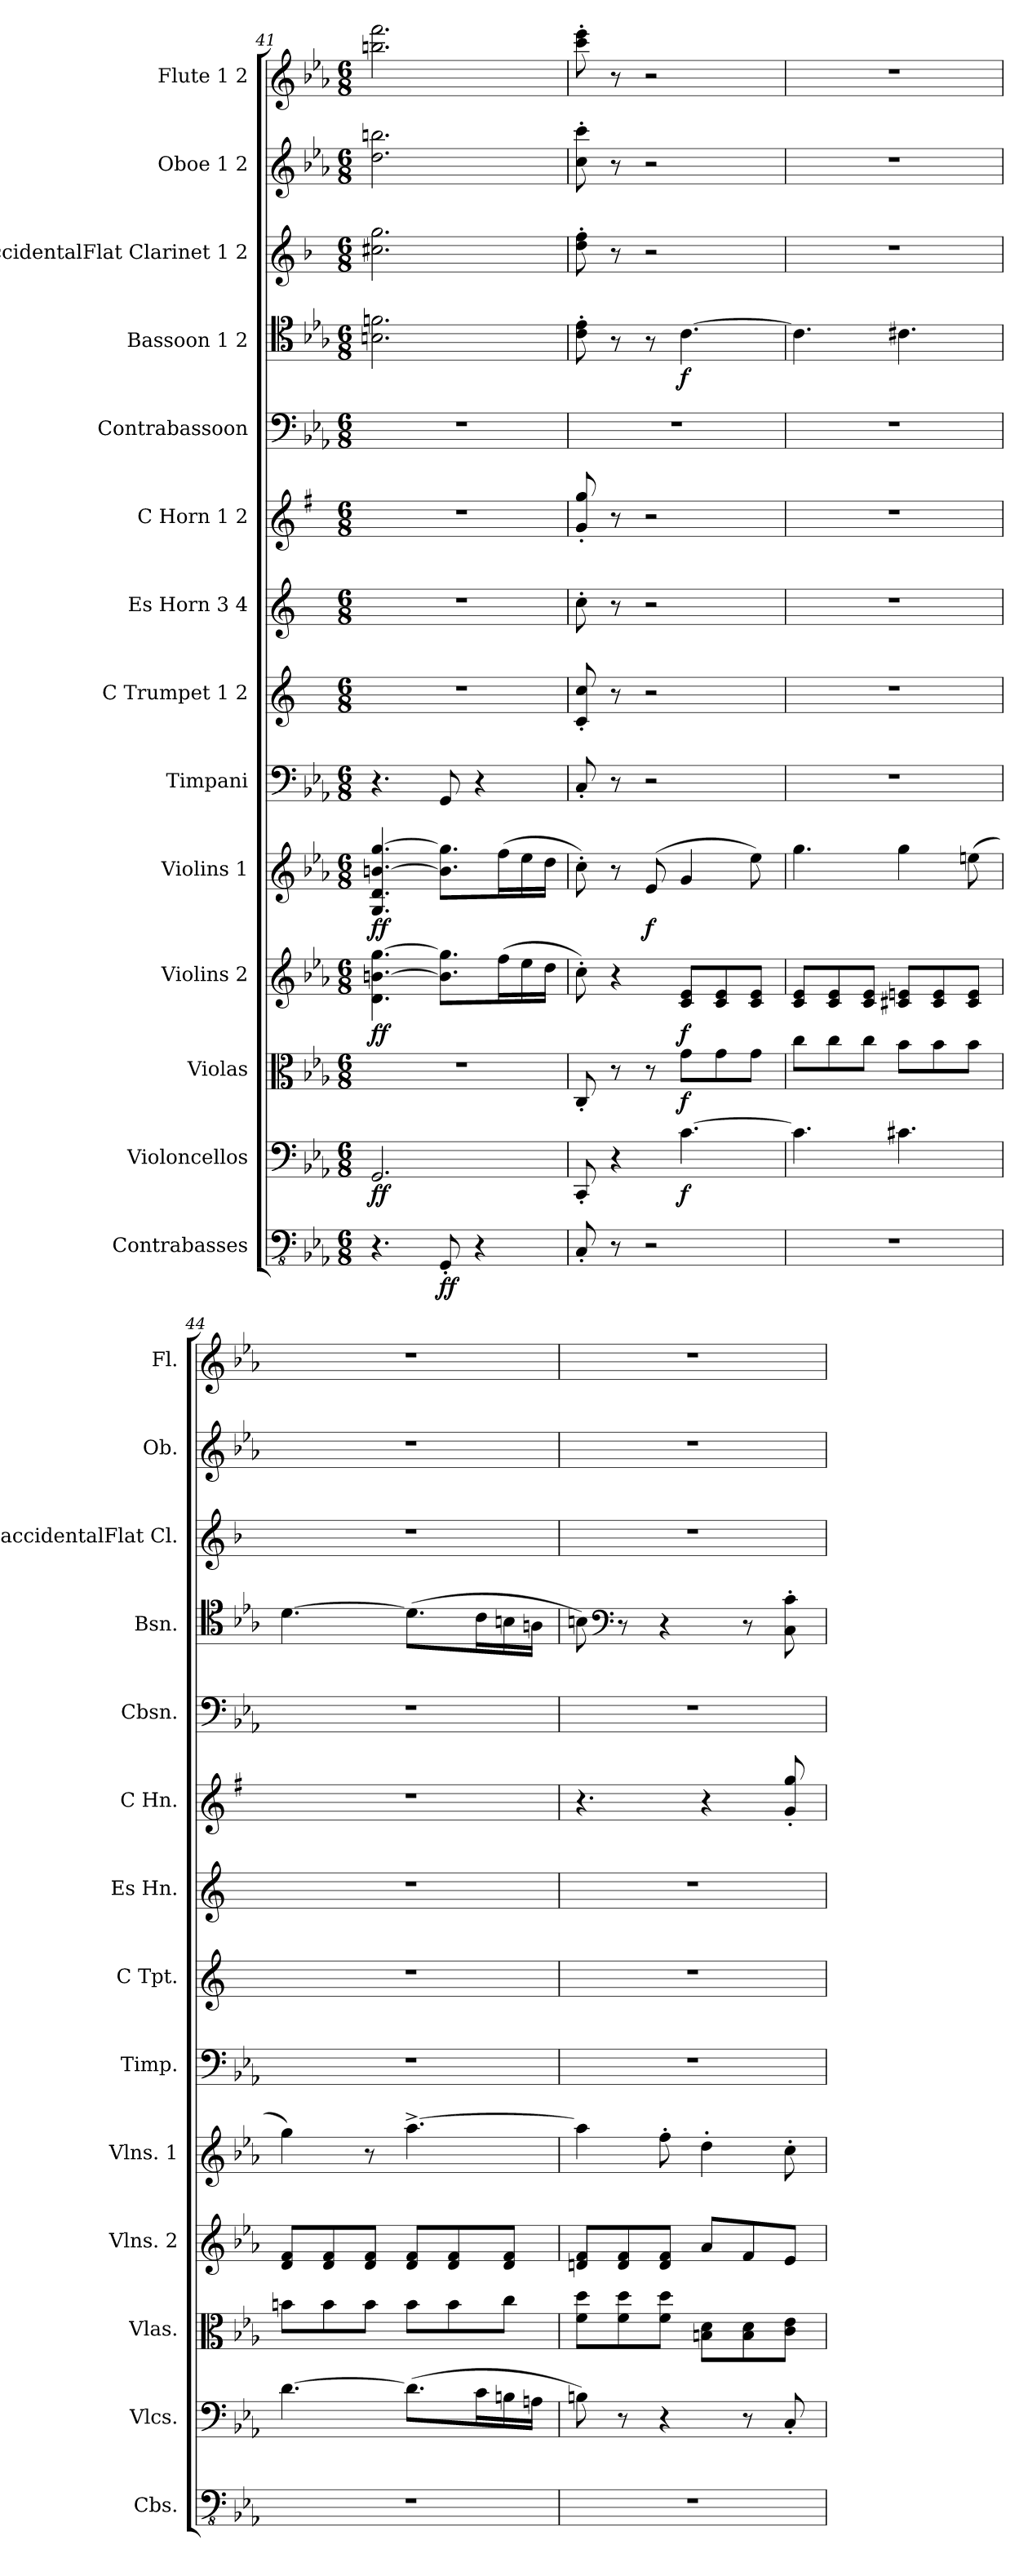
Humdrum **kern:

**kern	**dynam	**kern	**dynam	**kern	**dynam	**kern	**dynam	**kern	**dynam	**kern	**kern	**kern	**kern	**kern	**kern	**dynam	**kern	**kern	**kern
*part14	*part14	*part13	*part13	*part12	*part12	*part11	*part11	*part10	*part10	*part9	*part8	*part7	*part6	*part5	*part4	*part4	*part3	*part2	*part1
*staff14	*staff14	*staff13	*staff13	*staff12	*staff12	*staff11	*staff11	*staff10	*staff10	*staff9	*staff8	*staff7	*staff6	*staff5	*staff4	*staff4	*staff3	*staff2	*staff1
*I"Contrabasses	*	*I"Violoncellos	*	*I"Violas	*	*I"Violins 2	*	*I"Violins 1	*	*I"Timpani	*I"C Trumpet 1 2	*I"Es Horn 3 4	*I"C Horn 1 2	*I"Contrabassoon	*I"Bassoon 1 2	*	*I"BaccidentalFlat Clarinet 1 2	*I"Oboe 1 2	*I"Flute  1 2
*I'Cbs.	*	*I'Vlcs.	*	*I'Vlas.	*	*I'Vlns. 2	*	*I'Vlns. 1	*	*I'Timp.	*I'C Tpt.	*I'Es Hn.	*I'C Hn.	*I'Cbsn.	*I'Bsn.	*	*I'BaccidentalFlat Cl.	*I'Ob.	*I'Fl.
*clefFv4	*	*clefF4	*	*clefC3	*	*clefG2	*	*clefG2	*	*clefF4	*clefG2	*clefG2	*clefG2	*clefF4	*clefC4	*	*clefG2	*clefG2	*clefG2
*	*	*	*	*	*	*	*	*	*	*	*	*ITrd5c9	*ITrd4c7	*ITrd7c12	*	*	*ITrd1c2	*	*
*k[b-e-a-]	*	*k[b-e-a-]	*	*k[b-e-a-]	*	*k[b-e-a-]	*	*k[b-e-a-]	*	*k[b-e-a-]	*k[]	*k[b-e-a-]	*k[]	*k[b-e-a-]	*k[b-e-a-]	*	*k[b-e-a-]	*k[b-e-a-]	*k[b-e-a-]
*M6/8	*	*M6/8	*	*M6/8	*	*M6/8	*	*M6/8	*	*M6/8	*M6/8	*M6/8	*M6/8	*M6/8	*M6/8	*	*M6/8	*M6/8	*M6/8
=41	=41	=41	=41	=41	=41	=41	=41	=41	=41	=41	=41	=41	=41	=41	=41	=41	=41	=41	=41
!	!	!	!LO:DY:b	!	!	!	!LO:DY:b	!	!LO:DY:b	!	!	!	!	!	!	!	!	!	!
4.r	.	2.GG/	ff	2.r	.	4.d\ [4.bn\ [4.gg\	ff	4.G/ 4.d/ [4.bn/ [4.gg/	ff	4.r	2.r	2.r	2.r	2.r	2.Bn\ 2.fn\	.	2.bn\ 2.ff\	2.dd\ 2.bbn\	2.bbn\ 2.fff\
!	!LO:DY:b	!	!	!	!	!	!	!	!	!	!	!	!	!	!	!	!	!	!
8GGG'/	ff	.	.	.	.	8.b\] 8.gg\]L	.	8.b\] 8.gg\]L	.	8GG/	.	.	.	.	.	.	.	.	.
4r	.	.	.	.	.	.	.	.	.	4r	.	.	.	.	.	.	.	.	.
.	.	.	.	.	.	(16ff\L	.	(16ff\L	.	.	.	.	.	.	.	.	.	.	.
.	.	.	.	.	.	16ee-\	.	16ee-\	.	.	.	.	.	.	.	.	.	.	.
.	.	.	.	.	.	16dd\JJ	.	16dd\JJ	.	.	.	.	.	.	.	.	.	.	.
=42	=42	=42	=42	=42	=42	=42	=42	=42	=42	=42	=42	=42	=42	=42	=42	=42	=42	=42	=42
8CC'/	.	8CC'/	.	8C'/	.	8cc'\)	.	8cc'\)	.	8C'/	8c/' 8cc/'	8e-'\	8c/' 8cc/'	2.r	8c\' 8e-\'	.	8cc\' 8ee-\'	8cc\' 8ccc\'	8ccc\' 8eee-\'
8r	.	4r	.	8r	.	4r	.	8r	.	8r	8r	8r	8r	.	8r	.	8r	8r	8r
!	!	!	!	!	!	!	!	!	!LO:DY:b	!	!	!	!	!	!	!	!	!	!
2r	.	.	.	8r	.	.	.	(8e-/	f	2r	2r	2r	2r	.	8r	.	2r	2r	2r
!	!	!	!LO:DY:b	!	!LO:DY:b	!	!LO:DY:b	!	!	!	!	!	!	!	!	!LO:DY:b	!	!	!
.	.	[4.c\	f	8g\L	f	8c/ 8e-/L	f	4g/	.	.	.	.	.	.	[4.c\	f	.	.	.
.	.	.	.	8g\	.	8c/ 8e-/	.	.	.	.	.	.	.	.	.	.	.	.	.
.	.	.	.	8g\J	.	8c/ 8e-/J	.	8ee-\)	.	.	.	.	.	.	.	.	.	.	.
=43	=43	=43	=43	=43	=43	=43	=43	=43	=43	=43	=43	=43	=43	=43	=43	=43	=43	=43	=43
2.r	.	4.c\]	.	8cc\L	.	8c/ 8e-/L	.	4.gg\	.	2.r	2.r	2.r	2.r	2.r	4.c\]	.	2.r	2.r	2.r
.	.	.	.	8cc\	.	8c/ 8e-/	.	.	.	.	.	.	.	.	.	.	.	.	.
.	.	.	.	8cc\J	.	8c/ 8e-/J	.	.	.	.	.	.	.	.	.	.	.	.	.
.	.	4.c#X\	.	8b-\L	.	8c#X/ 8en/L	.	4gg\	.	.	.	.	.	.	4.c#X\	.	.	.	.
.	.	.	.	8b-\	.	8c#/ 8e/	.	.	.	.	.	.	.	.	.	.	.	.	.
.	.	.	.	8b-\J	.	8c#/ 8e/J	.	(8een\	.	.	.	.	.	.	.	.	.	.	.
!!LO:PB:g=z
=44	=44	=44	=44	=44	=44	=44	=44	=44	=44	=44	=44	=44	=44	=44	=44	=44	=44	=44	=44
2.r	.	[4.d\	.	8bn\L	.	8d/ 8f/L	.	4gg\)	.	2.r	2.r	2.r	2.r	2.r	[4.d\	.	2.r	2.r	2.r
.	.	.	.	8b\	.	8d/ 8f/	.	.	.	.	.	.	.	.	.	.	.	.	.
.	.	.	.	8b\J	.	8d/ 8f/J	.	8r	.	.	.	.	.	.	.	.	.	.	.
.	.	(8.d\L]	.	8b\L	.	8d/ 8f/L	.	[4.aa-^\	.	.	.	.	.	.	(8.d\L]	.	.	.	.
.	.	.	.	8b\	.	8d/ 8f/	.	.	.	.	.	.	.	.	.	.	.	.	.
.	.	16c\L	.	.	.	.	.	.	.	.	.	.	.	.	16c\L	.	.	.	.
.	.	16Bn\	.	8cc\J	.	8d/ 8f/J	.	.	.	.	.	.	.	.	16Bn\	.	.	.	.
.	.	16An\JJ	.	.	.	.	.	.	.	.	.	.	.	.	16An\JJ	.	.	.	.
=45	=45	=45	=45	=45	=45	=45	=45	=45	=45	=45	=45	=45	=45	=45	=45	=45	=45	=45	=45
2.r	.	8Bn\)	.	8f\ 8dd\L	.	8dn/ 8f/L	.	4aa-\]	.	2.r	2.r	2.r	4.r	2.r	8Bn\)	.	2.r	2.r	2.r
*	*	*	*	*	*	*	*	*	*	*	*	*	*	*	*clefF4	*	*	*	*
.	.	8r	.	8f\ 8dd\	.	8d/ 8f/	.	.	.	.	.	.	.	.	8r	.	.	.	.
.	.	4r	.	8f\ 8dd\J	.	8d/ 8f/J	.	8ff'\	.	.	.	.	.	.	4r	.	.	.	.
.	.	.	.	8Bn\ 8d\L	.	8a-/L	.	4dd'\	.	.	.	.	4r	.	.	.	.	.	.
.	.	8r	.	8B\ 8d\	.	8f/	.	.	.	.	.	.	.	.	8r	.	.	.	.
.	.	8C'/	.	8c\ 8e-\J	.	8e-/J	.	8cc'\	.	.	.	.	8c/' 8cc/'	.	8C\' 8c\'	.	.	.	.
=	=	=	=	=	=	=	=	=	=	=	=	=	=	=	=	=	=	=	=
*-	*-	*-	*-	*-	*-	*-	*-	*-	*-	*-	*-	*-	*-	*-	*-	*-	*-	*-	*-
